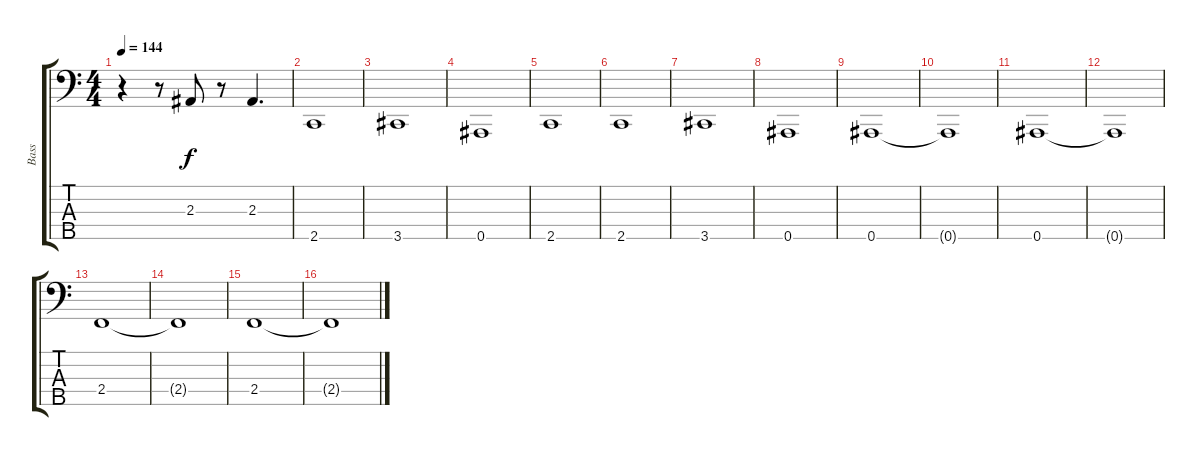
\track ("Bass" "Bass") {instrument electricbassfinger}
\staff {score tabs}
\tuning (Gb2 Db2 Ab1 Eb1 Bb0) {hide}
\ts (4 4)
\tempo 144
\clef f4
\ks c
r.4{dy f} r.8 2.3.8 r.8 2.3.4{d} |
2.5.1 |
3.5.1 |
0.5.1 |
2.5.1 |
2.5.1 |
3.5.1 |
0.5.1 |
0.5.1 |
0.5{t}.1 |
0.5.1 |
0.5{t}.1 |
2.4.1 |
2.4{t}.1 |
2.4.1 |
2.4{t}.1
